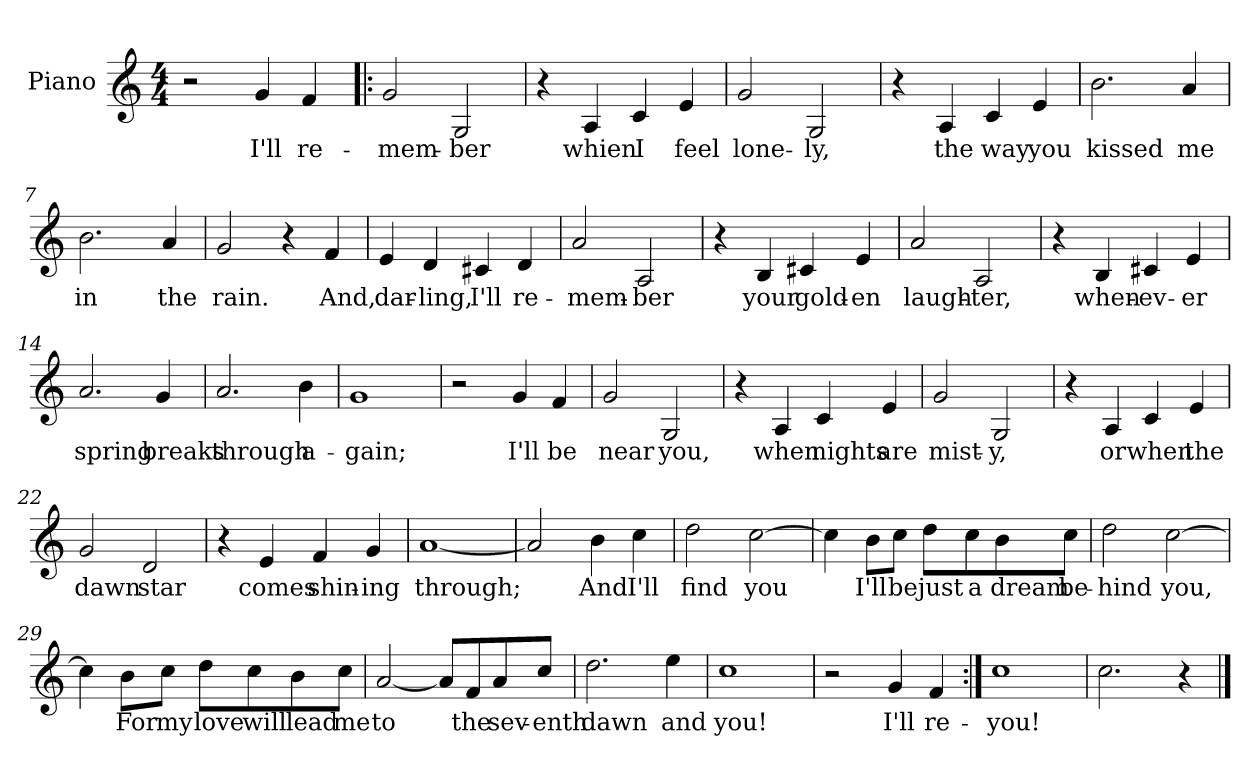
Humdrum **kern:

**kern	**text
*part1	*part1
*staff1	*staff1
*I"Piano	*
*I'Pno.	*
*clefG2	*
*k[]	*
*C:	*
*M4/4	*
=1	=1
2r	.
4g/	I'll
4f/	re-
=2!|:	=2!|:
2g/	-mem-
2G/	-ber
=3	=3
4r	.
4A/	whien
4c/	I
4e/	feel
=4	=4
2g/	lone-
2G/	-ly,
=5	=5
4r	.
4A/	the
4c/	way
4e/	you
!!LO:LB:g=z
=6	=6
2.b\	kissed
4a/	me
=7	=7
2.b\	in
4a/	the
=8	=8
2g/	rain.
4r	.
4f/	And,
=9	=9
4e/	dar-
4d/	-ling,
4c#X/	I'll
4d/	re-
=10	=10
2a/	-mem-
2A/	-ber
!!LO:LB:g=z
=11	=11
4r	.
4B/	your
4c#X/	gold-
4e/	-en
=12	=12
2a/	laugh-
2A/	-ter,
=13	=13
4r	.
4B/	when-
4c#X/	-ev-
4e/	-er
=14	=14
2.a/	spring
4g/	breaks
=15	=15
2.a/	through
4b\	a-
!!LO:LB:g=z
=16	=16
1g	-gain;
=17	=17
2r	.
4g/	I'll
4f/	be
=18	=18
2g/	near
2G/	you,
=19	=19
4r	.
4A/	when
4c/	nights
4e/	are
=20	=20
2g/	mist-
2G/	-y,
!!LO:LB:g=z
=21	=21
4r	.
4A/	or
4c/	when
4e/	the
=22	=22
2g/	dawn
2d/	star
=23	=23
4r	.
4e/	comes
4f/	shin-
4g/	-ing
=24	=24
[1a	through;
=25	=25
2a/]	.
4b\	And
4cc\	I'll
!!LO:LB:g=z
=26	=26
2dd\	find
[2cc\	you
=27	=27
4cc\]	.
8b\L	I'll
8cc\J	be
8dd\L	just
8cc\	a
8b\	dream
8cc\J	be-
=28	=28
2dd\	-hind
[2cc\	you,
=29	=29
4cc\]	.
8b\L	For
8cc\J	my
8dd\L	love
8cc\	will
8b\	lead
8cc\J	me
!!LO:LB:g=z
=30	=30
[2a/	to
8a/L]	.
8f/	the
8a/	sev-
8cc/J	-enth
=31	=31
2.dd\	dawn
4ee\	and
=32	=32
1cc	you!
=33	=33
2r	.
4g/	I'll
4f/	re-
=34:|!	=34:|!
1cc	-you!
=35	=35
2.cc\	.
4r	.
==	==
*-	*-
